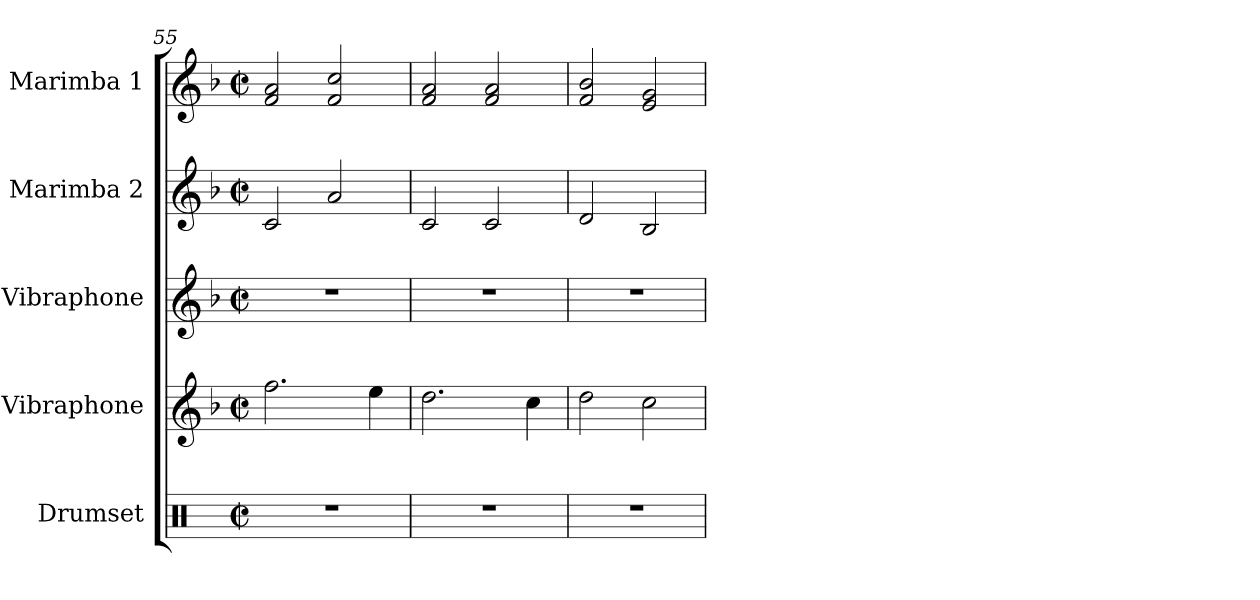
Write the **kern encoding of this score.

**kern	**kern	**kern	**kern	**kern
*part5	*part4	*part3	*part2	*part1
*staff5	*staff4	*staff3	*staff2	*staff1
*I"Drumset	*I"Vibraphone	*I"Vibraphone	*I"Marimba 2	*I"Marimba 1
*I'Drs.	*I'Vib.	*I'Vib.	*I'Mrm. 2	*I'Mrm. 1
*clefX	*clefG2	*clefG2	*clefG2	*clefG2
*k[]	*k[b-]	*k[b-]	*k[b-]	*k[b-]
*M2/2	*M2/2	*M2/2	*M2/2	*M2/2
*met(c|)	*met(c|)	*met(c|)	*met(c|)	*met(c|)
=55	=55	=55	=55	=55
1r	2.ff\	1r	2c/	2f/ 2a/
.	.	.	2a/	2f/ 2cc/
.	4ee\	.	.	.
!!LO:LB:g=z
=56	=56	=56	=56	=56
1r	2.dd\	1r	2c/	2f/ 2a/
.	.	.	2c/	2f/ 2a/
.	4cc\	.	.	.
=57	=57	=57	=57	=57
1r	2dd\	1r	2d/	2f/ 2b-/
.	2cc\	.	2B-/	2e/ 2g/
=	=	=	=	=
*-	*-	*-	*-	*-
